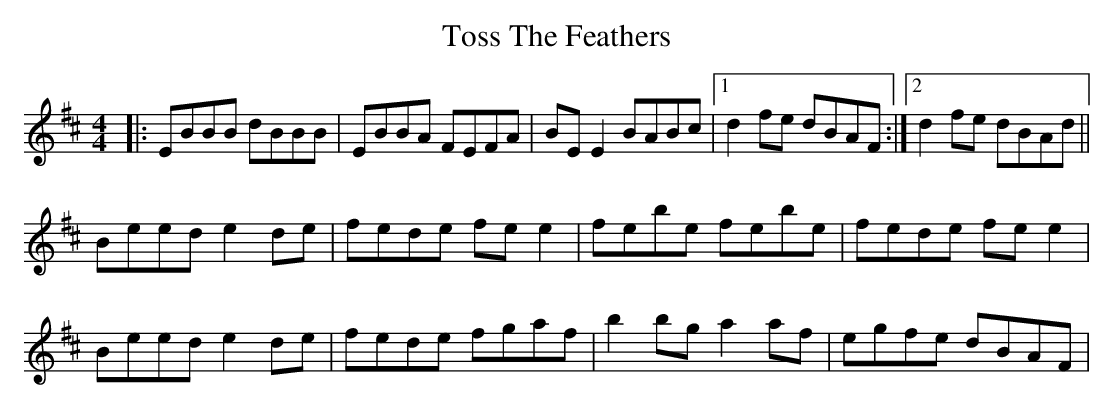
X:1
T: Toss The Feathers
M: 4/4
L: 1/8
K: Edor
|:EBBB dBBB|EBBA FEFA|BE E2 BABc|1 d2 fe dBAF:|2 d2 fe dBAd||
Beed e2 de|fede fe e2|febe febe|fede fee2|
Beed e2 de|fede fgaf|b2bg a2af|egfe dBAF|
